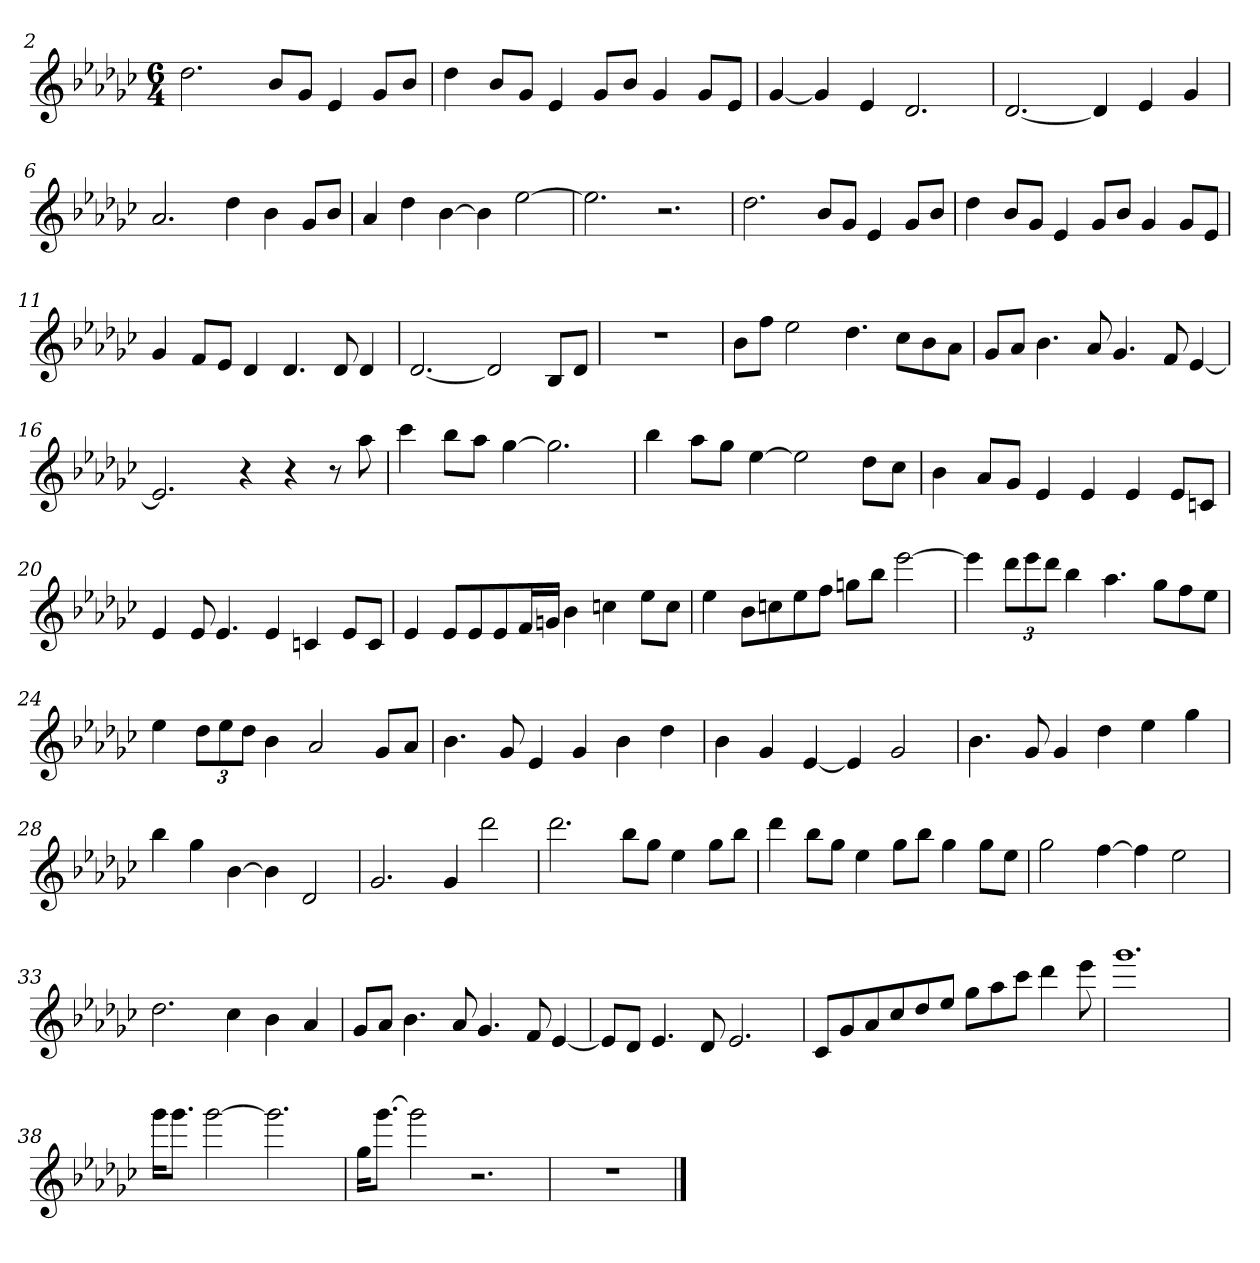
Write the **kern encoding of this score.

**kern
*part1
*staff1
*clefG2
*k[b-e-a-d-g-c-]
*G-:
*M6/4
=2
2.dd-
8b-/L
8g-/J
4e-
8g-/L
8b-/J
=3
4dd-
8b-/L
8g-/J
4e-
8g-/L
8b-/J
4g-
8g-/L
8e-/J
=4
[4g-
4g-]
4e-
2.d-
=5
[2.d-
4d-]
4e-
4g-
=6
2.a-
4dd-
4b-
8g-/L
8b-/J
=7
4a-
4dd-
[4b-
4b-]
[2ee-
=8
2.ee-]
2.r
=9
2.dd-
8b-/L
8g-/J
4e-
8g-/L
8b-/J
=10
4dd-
8b-/L
8g-/J
4e-
8g-/L
8b-/J
4g-
8g-/L
8e-/J
=11
4g-
8f/L
8e-/J
4d-
4.d-
8d-
4d-
=12
[2.d-
2d-]
8B-/L
8d-/J
=13
1.r
=14
8b-\L
8ff\J
2ee-
4.dd-
8cc-\L
8b-\
8a-\J
=15
8g-/L
8a-/J
4.b-
8a-
4.g-
8f
[4e-
=16
2.e-]
4r
4r
8r
8aa-
=17
4ccc-
8bb-\L
8aa-\J
[4gg-
2.gg-]
=18
4bb-
8aa-\L
8gg-\J
[4ee-
2ee-]
8dd-\L
8cc-\J
=19
4b-
8a-/L
8g-/J
4e-
4e-
4e-
8e-/L
8cn/J
=20
4e-
8e-
4.e-
4e-
4cn
8e-/L
8c/J
=21
4e-
8e-/L
8e-/
8e-/
16f/L
16gn/JJ
4b-
4ccn
8ee-\L
8cc\J
=22
4ee-
8b-\L
8ccn\
8ee-\
8ff\J
8ggn\L
8bb-\J
[2eee-
=23
4eee-]
12ddd-\L
12eee-\
12ddd-\J
4bb-
4.aa-
8gg-\L
8ff\
8ee-\J
=24
4ee-
12dd-\L
12ee-\
12dd-\J
4b-
2a-
8g-/L
8a-/J
=25
4.b-
8g-
4e-
4g-
4b-
4dd-
=26
4b-
4g-
[4e-
4e-]
2g-
=27
4.b-
8g-
4g-
4dd-
4ee-
4gg-
=28
4bb-
4gg-
[4b-
4b-]
2d-
=29
2.g-
4g-
2ddd-
=30
2.ddd-
8bb-\L
8gg-\J
4ee-
8gg-\L
8bb-\J
=31
4ddd-
8bb-\L
8gg-\J
4ee-
8gg-\L
8bb-\J
4gg-
8gg-\L
8ee-\J
=32
2gg-
[4ff
4ff]
2ee-
=33
2.dd-
4cc-
4b-
4a-
=34
8g-/L
8a-/J
4.b-
8a-
4.g-
8f
[4e-
=35
8e-/L]
8d-/J
4.e-
8d-
2.e-
=36
8c-/L
8g-/
8a-/
8cc-/
8dd-/
8ee-/J
8gg-\L
8aa-\
8ccc-\J
4ddd-
8eee-
=37
1.ggg-
=38
16ggg-\KL
8.ggg-\J
[2ggg-
2.ggg-]
=39
16gg-\KL
[8.ggg-\J
2ggg-]
2.r
=40
1.r
==
*-
